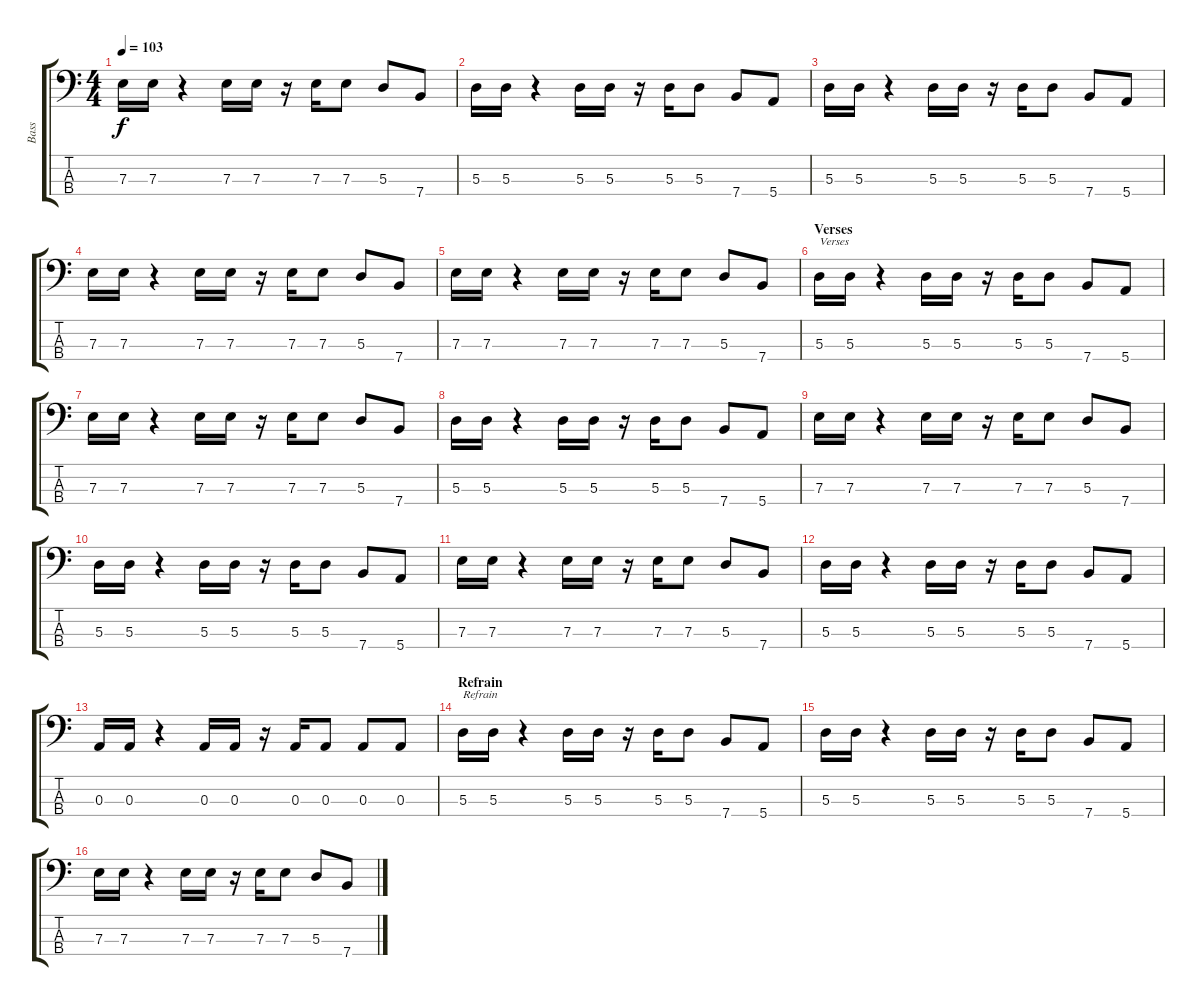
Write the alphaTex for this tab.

\track ("Bass" "Bass") {instrument electricbasspick}
\staff {score tabs}
\tuning (G2 D2 A1 E1) {hide}
\ts (4 4)
\tempo 103
\clef f4
\ks c
7.3.16{dy f} 7.3.16 r.4 7.3.16 7.3.16 r.16 7.3.16 7.3.8 5.3.8 7.4.8 |
5.3.16 5.3.16 r.4 5.3.16 5.3.16 r.16 5.3.16 5.3.8 7.4.8 5.4.8 |
5.3.16 5.3.16 r.4 5.3.16 5.3.16 r.16 5.3.16 5.3.8 7.4.8 5.4.8 |
7.3.16 7.3.16 r.4 7.3.16 7.3.16 r.16 7.3.16 7.3.8 5.3.8 7.4.8 |
7.3.16 7.3.16 r.4 7.3.16 7.3.16 r.16 7.3.16 7.3.8 5.3.8 7.4.8 |
\section ("" "Verses")
5.3.16{txt "Verses"} 5.3.16 r.4 5.3.16 5.3.16 r.16 5.3.16 5.3.8 7.4.8 5.4.8 |
7.3.16 7.3.16 r.4 7.3.16 7.3.16 r.16 7.3.16 7.3.8 5.3.8 7.4.8 |
5.3.16 5.3.16 r.4 5.3.16 5.3.16 r.16 5.3.16 5.3.8 7.4.8 5.4.8 |
7.3.16 7.3.16 r.4 7.3.16 7.3.16 r.16 7.3.16 7.3.8 5.3.8 7.4.8 |
5.3.16 5.3.16 r.4 5.3.16 5.3.16 r.16 5.3.16 5.3.8 7.4.8 5.4.8 |
7.3.16 7.3.16 r.4 7.3.16 7.3.16 r.16 7.3.16 7.3.8 5.3.8 7.4.8 |
5.3.16 5.3.16 r.4 5.3.16 5.3.16 r.16 5.3.16 5.3.8 7.4.8 5.4.8 |
0.3.16 0.3.16 r.4 0.3.16 0.3.16 r.16 0.3.16 0.3.8 0.3.8 0.3.8 |
\section ("" "Refrain")
5.3.16{txt "Refrain"} 5.3.16 r.4 5.3.16 5.3.16 r.16 5.3.16 5.3.8 7.4.8 5.4.8 |
5.3.16 5.3.16 r.4 5.3.16 5.3.16 r.16 5.3.16 5.3.8 7.4.8 5.4.8 |
7.3.16 7.3.16 r.4 7.3.16 7.3.16 r.16 7.3.16 7.3.8 5.3.8 7.4.8
